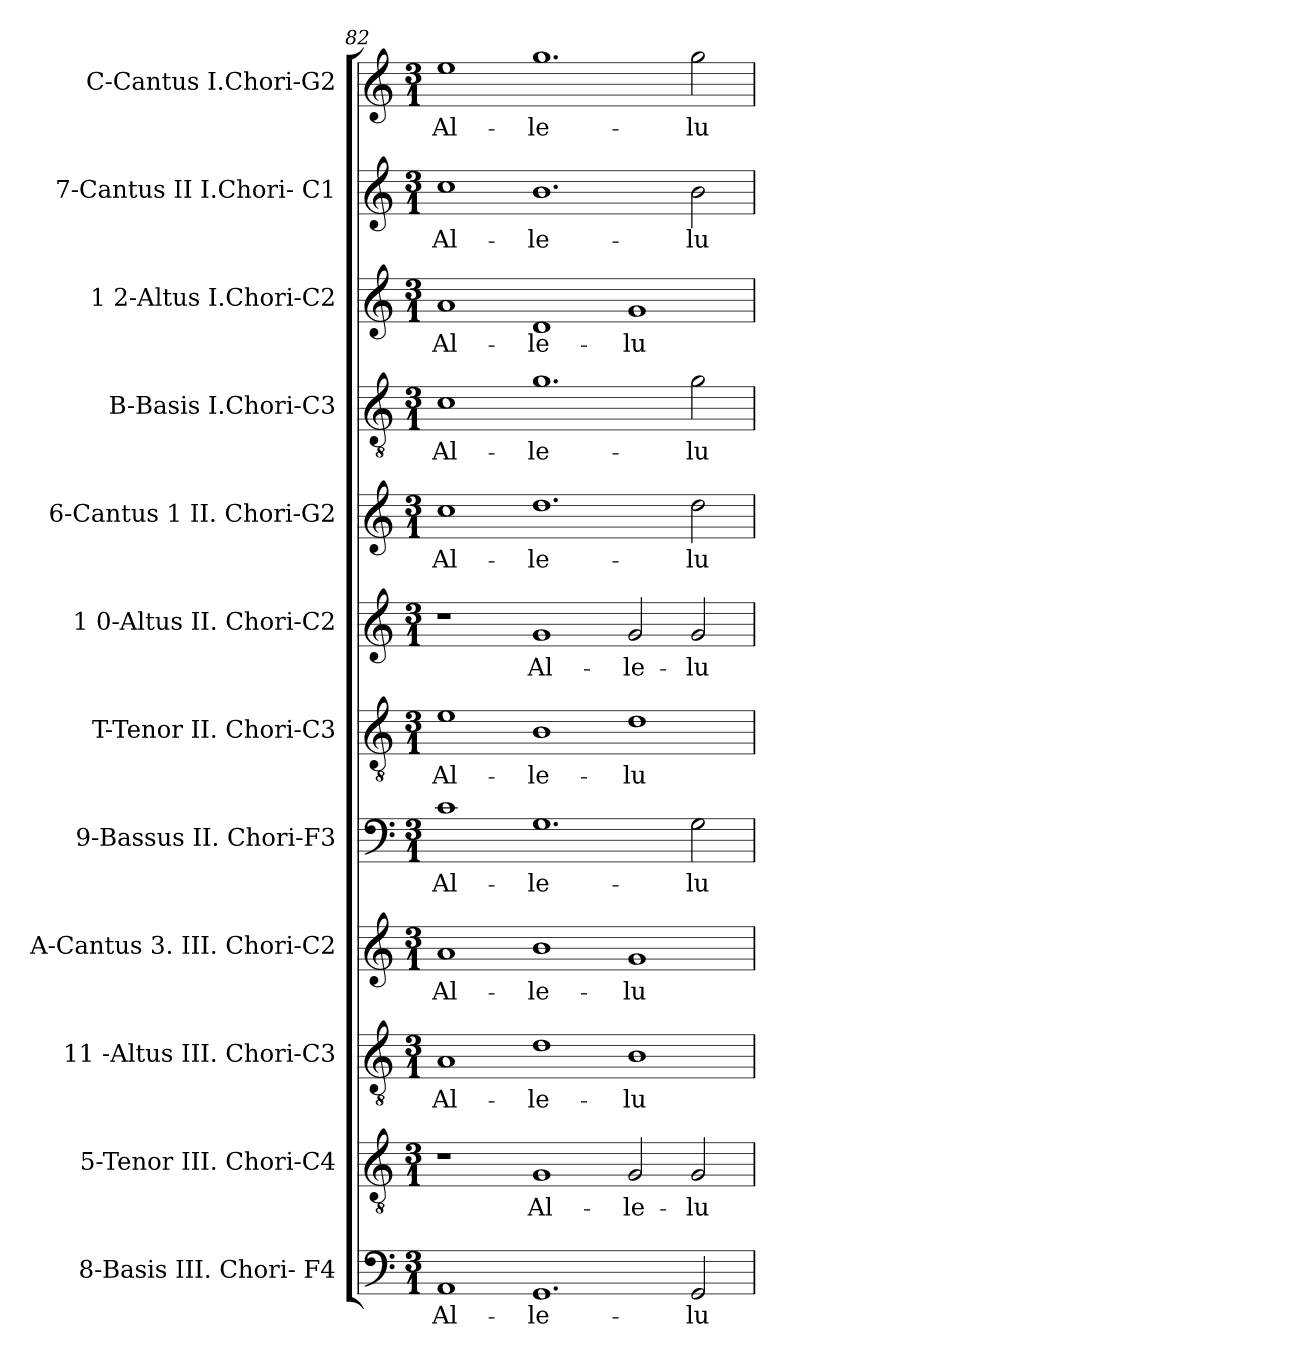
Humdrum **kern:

**kern	**text	**kern	**text	**kern	**text	**kern	**text	**kern	**text	**kern	**text	**kern	**text	**kern	**text	**kern	**text	**kern	**text	**kern	**text	**kern	**text
*part12	*part12	*part11	*part11	*part10	*part10	*part9	*part9	*part8	*part8	*part7	*part7	*part6	*part6	*part5	*part5	*part4	*part4	*part3	*part3	*part2	*part2	*part1	*part1
*staff12	*staff12	*staff11	*staff11	*staff10	*staff10	*staff9	*staff9	*staff8	*staff8	*staff7	*staff7	*staff6	*staff6	*staff5	*staff5	*staff4	*staff4	*staff3	*staff3	*staff2	*staff2	*staff1	*staff1
*I"8-Basis  III. Chori- F4	*	*I"5-Tenor  III. Chori-C4	*	*I"11 -Altus  III. Chori-C3	*	*I"A-Cantus 3.  III. Chori-C2	*	*I"9-Bassus  II. Chori-F3	*	*I"T-Tenor  II. Chori-C3	*	*I"1 0-Altus  II. Chori-C2	*	*I"6-Cantus 1  II. Chori-G2	*	*I"B-Basis  I.Chori-C3	*	*I"1 2-Altus  I.Chori-C2	*	*I"7-Cantus II  I.Chori- C1	*	*I"C-Cantus  I.Chori-G2	*
*	*	*	*	*	*	*I'A	*	*	*	*I'T	*	*	*	*	*	*I'B	*	*	*	*	*	*I'C	*
*clefF4	*	*clefGv2	*	*clefGv2	*	*clefG2	*	*clefF4	*	*clefGv2	*	*clefG2	*	*clefG2	*	*clefGv2	*	*clefG2	*	*clefG2	*	*clefG2	*
*k[]	*	*k[]	*	*k[]	*	*k[]	*	*k[]	*	*k[]	*	*k[]	*	*k[]	*	*k[]	*	*k[]	*	*k[]	*	*k[]	*
*C:	*	*C:	*	*C:	*	*C:	*	*C:	*	*C:	*	*C:	*	*C:	*	*C:	*	*C:	*	*C:	*	*C:	*
*M3/1	*	*M3/1	*	*M3/1	*	*M3/1	*	*M3/1	*	*M3/1	*	*M3/1	*	*M3/1	*	*M3/1	*	*M3/1	*	*M3/1	*	*M3/1	*
=82	=82	=82	=82	=82	=82	=82	=82	=82	=82	=82	=82	=82	=82	=82	=82	=82	=82	=82	=82	=82	=82	=82	=82
!	!LO:LY:b:cj	!	!	!	!LO:LY:b:cj	!	!LO:LY:b:cj	!	!LO:LY:b:cj	!	!LO:LY:b:cj	!	!	!	!LO:LY:b:cj	!	!LO:LY:b:cj	!	!LO:LY:b:cj	!	!LO:LY:b:cj	!	!LO:LY:b:cj
1AA	Al-	1r	.	1A	Al-	1a	Al-	1c	Al-	1e	Al-	1r	.	1cc	Al-	1c	Al-	1a	Al-	1cc	Al-	1ee	Al-
!	!LO:LY:b:cj	!	!LO:LY:b:cj	!	!LO:LY:b:cj	!	!LO:LY:b:cj	!	!LO:LY:b:cj	!	!LO:LY:b:cj	!	!LO:LY:b:cj	!	!LO:LY:b:cj	!	!LO:LY:b:cj	!	!LO:LY:b:cj	!	!LO:LY:b:cj	!	!LO:LY:b:cj
1.GG	-le-	1G	Al-	1d	-le-	1b	-le-	1.G	-le-	1B	-le-	1g	Al-	1.dd	-le-	1.g	-le-	1d	-le-	1.b	-le-	1.gg	-le-
!	!	!	!LO:LY:b:cj	!	!LO:LY:b:cj	!	!LO:LY:b:cj	!	!	!	!LO:LY:b:cj	!	!LO:LY:b:cj	!	!	!	!	!	!LO:LY:b:cj	!	!	!	!
.	.	2G/	-le-	1B	-lu-	1g	-lu-	.	.	1d	-lu-	2g/	-le-	.	.	.	.	1g	-lu-	.	.	.	.
!	!LO:LY:b:cj	!	!LO:LY:b:cj	!	!	!	!	!	!LO:LY:b:cj	!	!	!	!LO:LY:b:cj	!	!LO:LY:b:cj	!	!LO:LY:b:cj	!	!	!	!LO:LY:b:cj	!	!LO:LY:b:cj
2GG/	-lu-	2G/	-lu-	.	.	.	.	2G\	-lu-	.	.	2g/	-lu-	2dd\	-lu-	2g\	-lu-	.	.	2b\	-lu-	2gg\	-lu-
=	=	=	=	=	=	=	=	=	=	=	=	=	=	=	=	=	=	=	=	=	=	=	=
*-	*-	*-	*-	*-	*-	*-	*-	*-	*-	*-	*-	*-	*-	*-	*-	*-	*-	*-	*-	*-	*-	*-	*-
